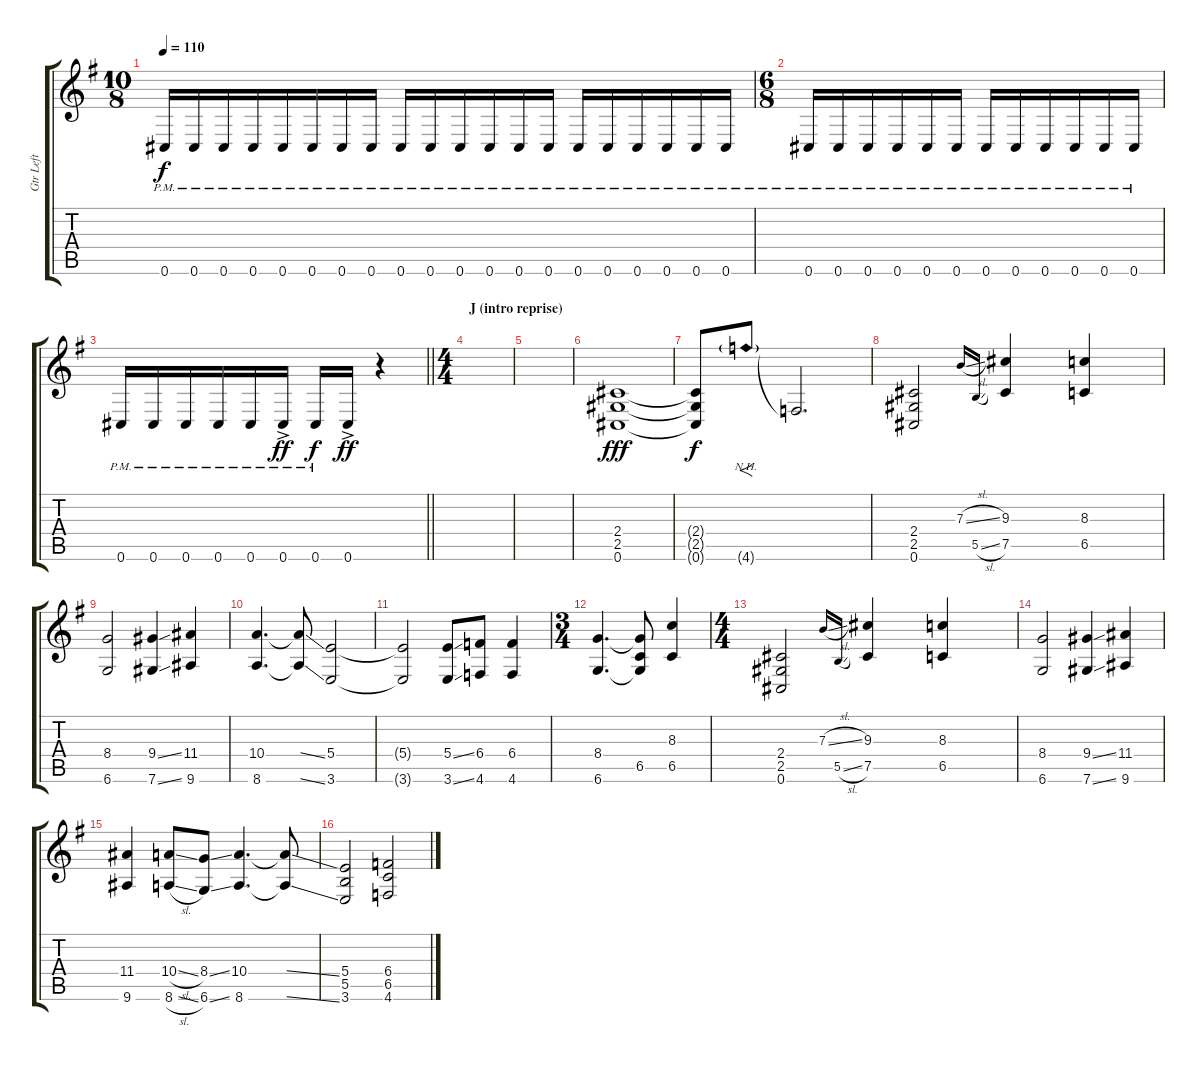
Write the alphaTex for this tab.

\track ("Gtr Left" "Gtr Left") {instrument distortionguitar}
\staff {score tabs}
\tuning (Db4 Ab3 E3 B2 Gb2 Db2) {hide}
\ts (10 8)
\tempo 110
\clef g2
\ks eminor
0.6{pm}.16{dy f} 0.6{pm}.16 0.6{pm}.16 0.6{pm}.16 0.6{pm}.16 0.6{pm}.16 0.6{pm}.16 0.6{pm}.16 0.6{pm}.16 0.6{pm}.16 0.6{pm}.16 0.6{pm}.16 0.6{pm}.16 0.6{pm}.16 0.6{pm}.16 0.6{pm}.16 0.6{pm}.16 0.6{pm}.16 0.6{pm}.16 0.6{pm}.16 |
\ts (6 8)
0.6{pm}.16 0.6{pm}.16 0.6{pm}.16 0.6{pm}.16 0.6{pm}.16 0.6{pm}.16 0.6{pm}.16 0.6{pm}.16 0.6{pm}.16 0.6{pm}.16 0.6{pm}.16 0.6{pm}.16 |
\barLineRight lightlight
0.6{pm}.16 0.6{pm}.16 0.6{pm}.16 0.6{pm}.16 0.6{pm}.16 0.6{ac pm}.16{dy ff} 0.6{pm}.16{dy f} 0.6{ac}.16{dy ff} r.4 |
\ts (4 4)
\section ("" "J (intro reprise)")
|
|
(2.4 2.5 0.6).1{dy fff volume 13} |
(2.4{t} 2.5{t} 0.6{t}).8{dy f} 4.6{nh g}.8{f} 4.6{t}.2{d} |
(2.4 2.5 0.6).2 7.3{sl}.16{gr onbeat} 5.5{sl}.16{gr onbeat} (9.3 7.5).4 (8.3 6.5).4 |
(8.4 6.6).2 (9.4{ss} 7.6{ss}).4 (11.4 9.6).4 |
(10.4 8.6).4{d} (10.4{ss t} 8.6{ss t}).8 (5.4 3.6).2 |
(5.4{t} 3.6{t}).2 (5.4{ss} 3.6{ss}).8 (6.4 4.6).8 (6.4 4.6).4 |
\ts (3 4)
(8.4 6.6).4{d} (8.4{t} 6.5 6.6{t}).8 (8.3 6.5).4 |
\ts (4 4)
(2.4 2.5 0.6).2 7.3{sl}.16{gr onbeat} 5.5{sl}.16{gr onbeat} (9.3 7.5).4 (8.3 6.5).4 |
(8.4 6.6).2 (9.4{ss} 7.6{ss}).4 (11.4 9.6).4 |
(11.4 9.6).4 (10.4{sl} 8.6{sl}).8 (8.4{ss} 6.6{ss}).8 (10.4 8.6).4{d} (10.4{ss t} 8.6{ss t}).8 |
(5.4 5.5 3.6).2 (6.4 6.5 4.6).2
